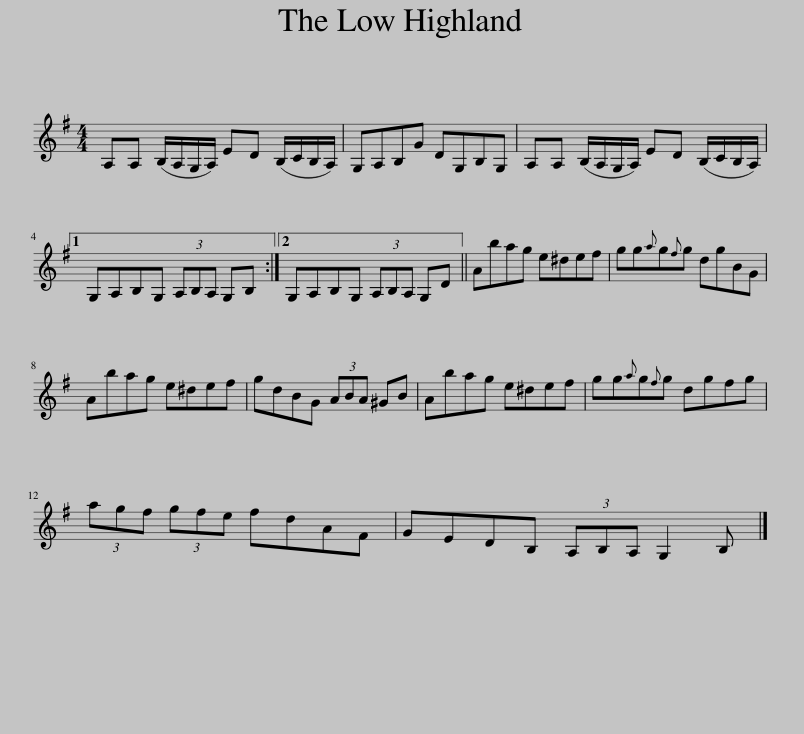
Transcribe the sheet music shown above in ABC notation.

X:1
L:1/8
M:4/4
I:linebreak $
K:G
V:1 treble
V:1
 A,A, (B,/A,/G,/A,/) ED (B,/C/B,/A,/) | G,A,B,G DG,B,G, | A,A, (B,/A,/G,/A,/) ED (B,/C/B,/A,/) |1$ G,A,B,G, (3A,B,A, G,B, :|2 G,A,B,G, (3A,B,A, G,D || %5
 Abag e^def | gg{a}g{f}g dgBG |$ Abag e^def | gdBG (3ABA ^GB | Abag e^def | %10
 gg{a}g{f}g dgfg |$ (3agf (3gfe fdAF | GEDB, (3A,B,A, G,2 B, |] %13
